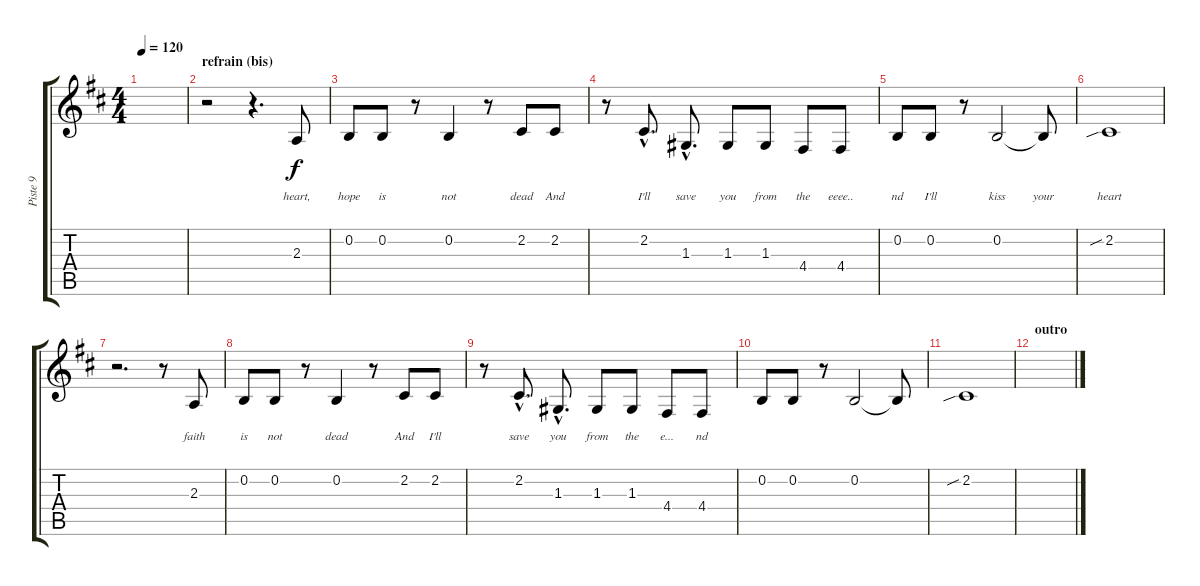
\track ("Piste 9" "Piste 9") {instrument synthvoice}
\staff {score tabs}
\tuning (E4 B3 G3 D3 A2 E2) {hide}
\ts (4 4)
\tempo 120
\clef g2
\ks d
|
\section ("" "refrain (bis)")
r.2{volume 16} r.4{d} 2.3.8{lyrics (0 "") lyrics (1 "") lyrics (2 "heart,") lyrics (3 "") lyrics (4 "")} |
0.2.8{lyrics (0 "") lyrics (1 "") lyrics (2 "hope") lyrics (3 "") lyrics (4 "")} 0.2.8{lyrics (0 "") lyrics (1 "") lyrics (2 "is") lyrics (3 "") lyrics (4 "")} r.8 0.2.4{lyrics (0 "") lyrics (1 "") lyrics (2 "not") lyrics (3 "") lyrics (4 "")} r.8 2.2.8{lyrics (0 "") lyrics (1 "") lyrics (2 "dead") lyrics (3 "") lyrics (4 "")} 2.2.8{lyrics (0 "") lyrics (1 "") lyrics (2 "And") lyrics (3 "") lyrics (4 "")} |
r.8 2.2{hac}.8{d lyrics (0 "") lyrics (1 "") lyrics (2 "I'll") lyrics (3 "") lyrics (4 "")} 1.3{hac}.8{d lyrics (0 "") lyrics (1 "") lyrics (2 "save") lyrics (3 "") lyrics (4 "")} 1.3.8{lyrics (0 "") lyrics (1 "") lyrics (2 "you") lyrics (3 "") lyrics (4 "")} 1.3.8{lyrics (0 "") lyrics (1 "") lyrics (2 "from") lyrics (3 "") lyrics (4 "")} 4.4.8{lyrics (0 "") lyrics (1 "") lyrics (2 "the") lyrics (3 "") lyrics (4 "")} 4.4.8{lyrics (0 "") lyrics (1 "") lyrics (2 "eeee..") lyrics (3 "") lyrics (4 "")} |
0.2.8{lyrics (0 "") lyrics (1 "") lyrics (2 "nd") lyrics (3 "") lyrics (4 "")} 0.2.8{lyrics (0 "") lyrics (1 "") lyrics (2 "I'll") lyrics (3 "") lyrics (4 "")} r.8 0.2.2{lyrics (0 "") lyrics (1 "") lyrics (2 "kiss") lyrics (3 "") lyrics (4 "")} 0.2{t}.8{lyrics (0 "") lyrics (1 "") lyrics (2 "your") lyrics (3 "") lyrics (4 "")} |
2.2{sib}.1{lyrics (0 "") lyrics (1 "") lyrics (2 "heart") lyrics (3 "") lyrics (4 "")} |
r.2{d} r.8 2.3.8{lyrics (0 "") lyrics (1 "") lyrics (2 "faith") lyrics (3 "") lyrics (4 "")} |
0.2.8{lyrics (0 "") lyrics (1 "") lyrics (2 "is") lyrics (3 "") lyrics (4 "")} 0.2.8{lyrics (0 "") lyrics (1 "") lyrics (2 "not") lyrics (3 "") lyrics (4 "")} r.8 0.2.4{lyrics (0 "") lyrics (1 "") lyrics (2 "dead") lyrics (3 "") lyrics (4 "")} r.8 2.2.8{lyrics (0 "") lyrics (1 "") lyrics (2 "And") lyrics (3 "") lyrics (4 "")} 2.2.8{lyrics (0 "") lyrics (1 "") lyrics (2 "I'll") lyrics (3 "") lyrics (4 "")} |
r.8 2.2{hac}.8{d lyrics (0 "") lyrics (1 "") lyrics (2 "save") lyrics (3 "") lyrics (4 "")} 1.3{hac}.8{d lyrics (0 "") lyrics (1 "") lyrics (2 "you") lyrics (3 "") lyrics (4 "")} 1.3.8{lyrics (0 "") lyrics (1 "") lyrics (2 "from") lyrics (3 "") lyrics (4 "")} 1.3.8{lyrics (0 "") lyrics (1 "") lyrics (2 "the") lyrics (3 "") lyrics (4 "")} 4.4.8{lyrics (0 "") lyrics (1 "") lyrics (2 "e...") lyrics (3 "") lyrics (4 "")} 4.4.8{lyrics (0 "") lyrics (1 "") lyrics (2 "nd") lyrics (3 "") lyrics (4 "")} |
0.2.8 0.2.8 r.8 0.2.2 0.2{t}.8 |
2.2{sib}.1 |
\section ("" "outro")
